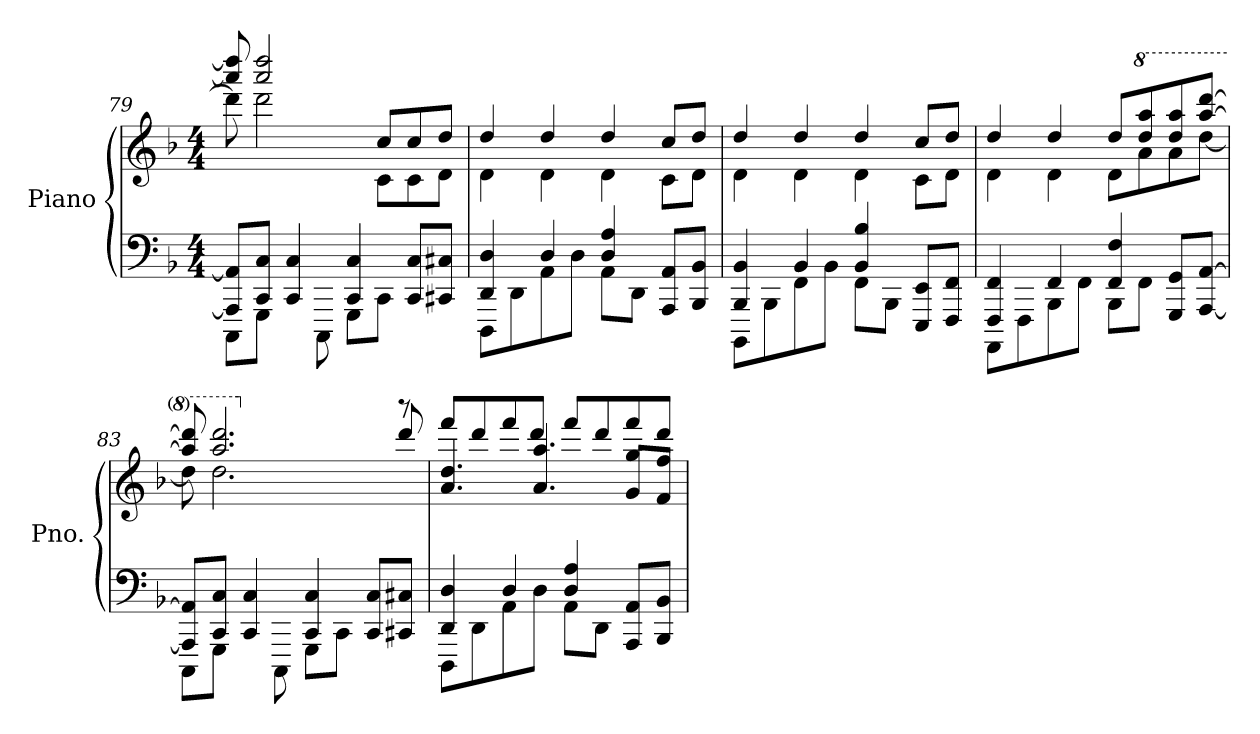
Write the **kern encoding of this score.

**kern	**kern
*part1	*part1
*staff2	*staff1
*I"Piano	*
*I'Pno.	*
!!LO:PB:g=z
*clefF4	*clefG2
*k[b-]	*k[b-]
*M4/4	*M4/4
=79	=79
*^	*^
8AAA/] 8AA/]L	8CCC\L	8aaa/] 8dddd/]	8ddd\]
8CC/ 8C/J	8GGG\J	2aaa/ 2dddd/	2ddd\
4CC/ 4C/	8ryy	.	.
.	8CCC\	.	.
4CC/ 4C/	8GGG\L	.	.
.	8CC\J	8cc/L	8c\L
8CC/ 8C/L	4ryy	8cc/	8c\
8CC#X/ 8C#X/J	.	8dd/J	8d\J
=80	=80	=80	=80
4DD/ 4D/	8DDD\L	4dd/	4d\
.	8DD\	.	.
4D/	8AA\	4dd/	4d\
.	8D\J	.	.
4D/ 4A/	8AA\L	4dd/	4d\
.	8DD\J	.	.
8AAA/ 8AA/L	4ryy	8cc/L	8c\L
8BBB-/ 8BB-/J	.	8dd/J	8d\J
=81	=81	=81	=81
4BBB-/ 4BB-/	8BBBB-\L	4dd/	4d\
.	8BBB-\	.	.
4BB-/	8FF\	4dd/	4d\
.	8BB-\J	.	.
4BB-/ 4B-/	8FF\L	4dd/	4d\
.	8BBB-\J	.	.
8EEE/ 8EE/L	4ryy	8cc/L	8c\L
8FFF/ 8FF/J	.	8dd/J	8d\J
=82	=82	=82	=82
4FFF/ 4FF/	8AAAA\L	4dd/	4d\
.	8FFF\	.	.
4FF/	8BBB-\	4dd/	4d\
.	8FF\J	.	.
4FF/ 4F/	8BBB-\L	8dd/L	8d\L
*	*	*8va	*
.	8FF\J	8ddd/ 8aaa/	8aa\
8GGG/ 8GG/L	4ryy	8ddd/ 8aaa/	8aa\
[8AAA/ [8AA/J	.	[8aaa/ [8dddd/J	[8ddd\J
!!LO:LB:g=z
=83	=83	=83	=83
*	*	*	*^
8AAA/] 8AA/]L	8CCC\L	8aaa/] 8dddd/]	8ddd\]	2..ryy
8CC/ 8C/J	8GGG\J	2.aaa/ 2.dddd/	2.ddd\	.
4CC/ 4C/	8ryy	.	.	.
.	8CCC\	.	.	.
4CC/ 4C/	8GGG\L	.	.	.
.	8CC\J	.	.	.
8CC/ 8C/L	4ryy	.	.	.
*	*	*X8va	*	*
8CC#X/ 8C#X/J	.	8r	8ryy	8ddd/
*	*	*	*v	*v
=84	=84	=84	=84
4DD/ 4D/	8DDD\L	4.a/ 4.dd/	8fff/L
.	8DD\	.	8ddd/
4D/	8AA\	.	8fff/
.	8D\J	4.a/ 4.aa/	8ddd/J
4D/ 4A/	8AA\L	.	8fff/L
.	8DD\J	.	8ddd/
8AAA/ 8AA/L	4ryy	8g/ 8gg/L	8fff/
8BBB-/ 8BB-/J	.	8f/ 8ff/J	8ddd/J
*v	*v	*	*
*	*v	*v
=	=
*-	*-
